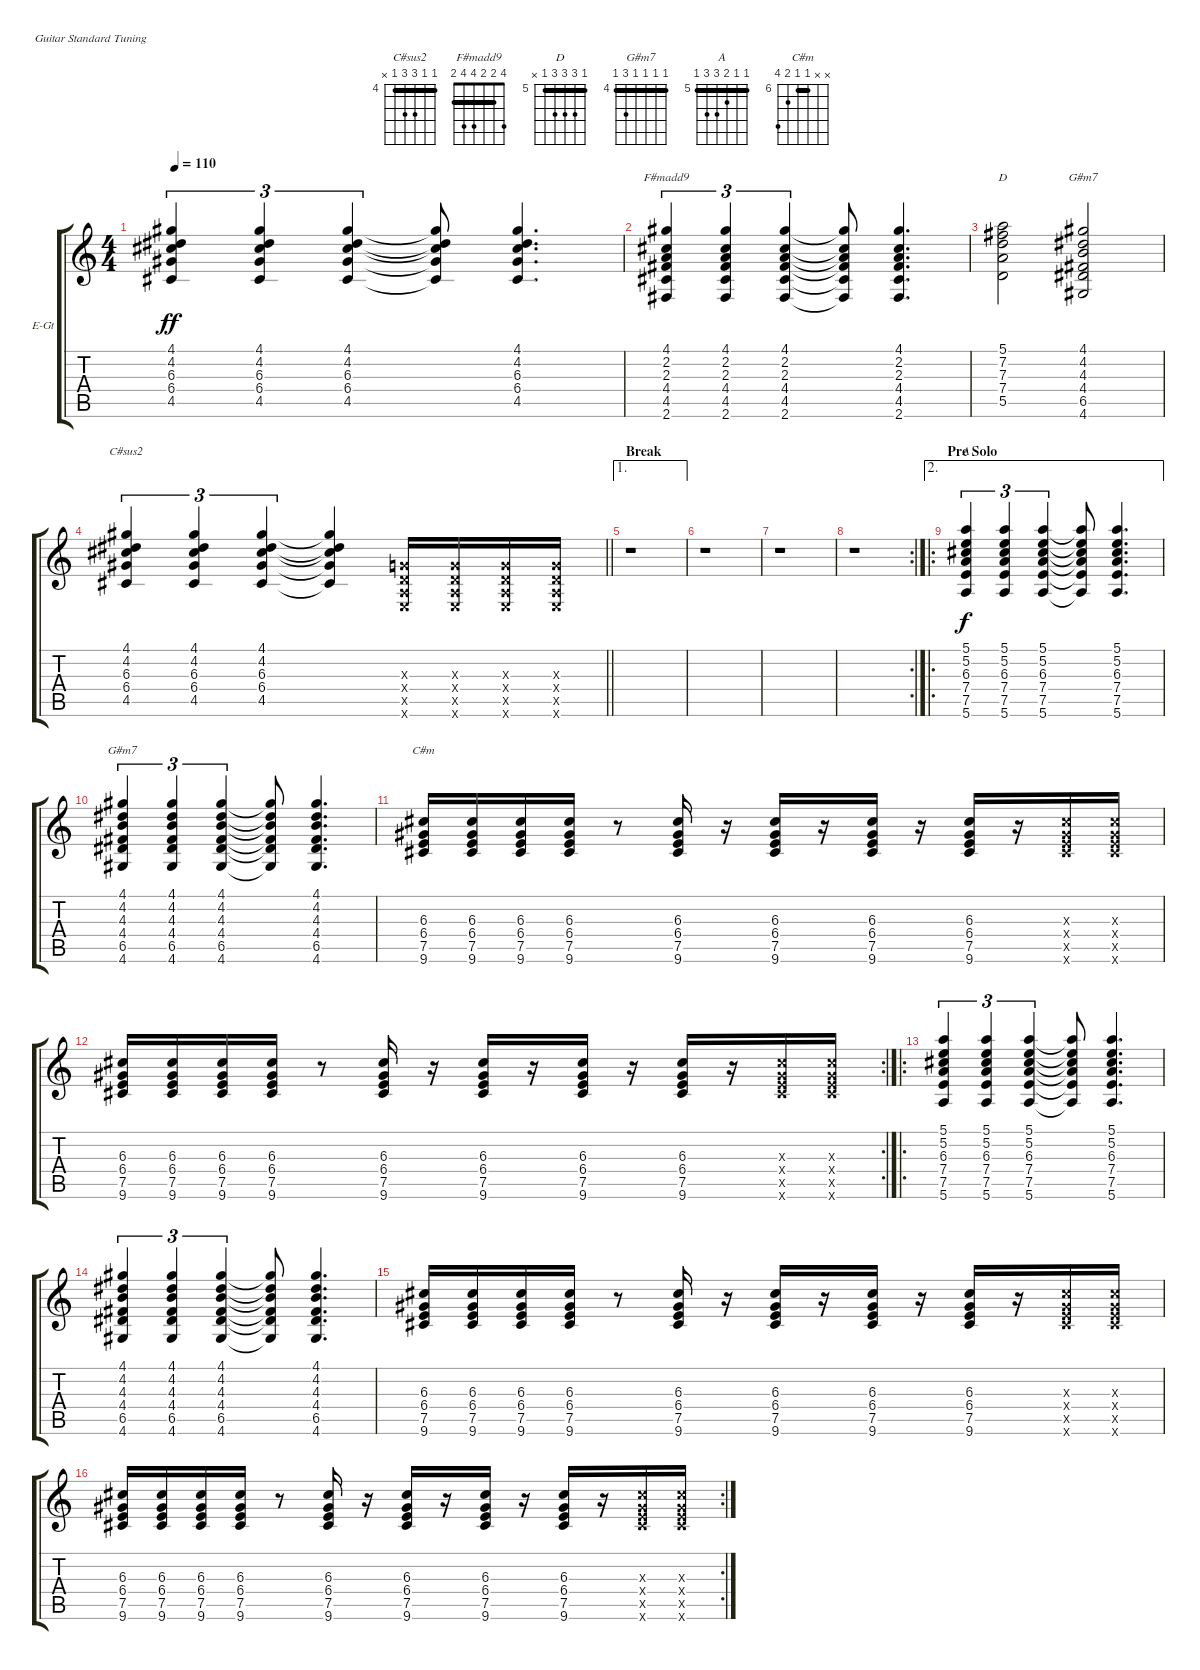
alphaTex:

\defaultSystemsLayout 4
\bracketExtendMode groupsimilarinstruments
\firstSystemTrackNameOrientation horizontal
\otherSystemsTrackNameOrientation horizontal
\track ("Guitar" "E-Gt") {instrument distortionguitar}
\staff {score tabs}
\tuning (E4 B3 G3 D3 A2 E2)
\chord ("C#sus2" 4 4 6 6 4 x) {firstfret 4 barre (4 4)}
\chord ("F#madd9" 4 2 2 4 4 2) {barre (2 2)}
\chord ("D" 5 7 7 7 5 x) {firstfret 5 barre 5}
\chord ("G#m7" 4 4 4 4 6 4) {firstfret 4 barre (4 4 4 4)}
\chord ("A" 5 5 6 7 7 5) {firstfret 5 barre (5 5)}
\chord ("C#m" x x 6 6 7 9) {firstfret 6 barre 6}
\ts (4 4)
\tempo 110
\clef g2
\ks c
(4.5 6.4 6.3 4.2 4.1).4{tu (3 2) dy ff} (4.5 6.4 6.3 4.2 4.1).4{tu (3 2)} (4.5 6.4 6.3 4.2 4.1).4{tu (3 2)} (4.5{t} 6.4{t} 6.3{t} 4.2{t} 4.1{t}).8 (4.5 6.4 6.3 4.2 4.1).4{d} |
(4.5 4.4 2.3 2.2 4.1 2.6).4{tu (3 2) ch "F#madd9"} (4.5 4.4 2.3 2.2 4.1 2.6).4{tu (3 2)} (4.5 4.4 2.3 2.2 4.1 2.6).4{tu (3 2)} (4.5{t} 4.4{t} 2.3{t} 2.2{t} 4.1{t} 2.6{t}).8 (4.5 4.4 2.3 2.2 4.1 2.6).4{d} |
(5.5 7.4 7.3 7.2 5.1).2{ch "D"} (4.6 6.5 4.4 4.3 4.2 4.1).2{ch "G#m7"} |
\barLineRight lightlight
(4.5 6.4 6.3 4.2 4.1).4{tu (3 2) ch "C#sus2"} (4.5 6.4 6.3 4.2 4.1).4{tu (3 2)} (4.5 6.4 6.3 4.2 4.1).4{tu (3 2)} (4.5{t} 6.4{t} 6.3{t} 4.2{t} 4.1{t}).4 (0.6{x} 0.5{x} 0.4{x} 0.3{x}).16 (0.6{x} 0.5{x} 0.4{x} 0.3{x}).16 (0.3{x} 0.4{x} 0.5{x} 0.6{x}).16 (0.3{x} 0.4{x} 0.5{x} 0.6{x}).16 |
\ae 1
\section ("" "Break")
r.1 |
r.1 |
r.1 |
\rc 2
r.1 |
\ae 2
\ro
\section ("" "Pre Solo")
(5.6 7.5 7.4 6.3 5.2 5.1).4{tu (3 2) ch "A" dy f} (5.6 7.5 7.4 6.3 5.2 5.1).4{tu (3 2)} (5.6 7.5 7.4 6.3 5.2 5.1).4{tu (3 2)} (5.6{t} 7.5{t} 7.4{t} 6.3{t} 5.2{t} 5.1{t}).8 (5.6 7.5 7.4 6.3 5.2 5.1).4{d} |
(4.6 6.5 4.4 4.3 4.2 4.1).4{tu (3 2) ch "G#m7"} (4.6 6.5 4.4 4.3 4.2 4.1).4{tu (3 2)} (4.6 6.5 4.4 4.3 4.2 4.1).4{tu (3 2)} (4.6{t} 6.5{t} 4.3{t} 4.2{t} 4.1{t} 4.4{t}).8 (4.6 6.5 4.4 4.3 4.2 4.1).4{d} |
(9.6 7.5 6.4 6.3).16{ch "C#m"} (9.6 7.5 6.4 6.3).16 (9.6 7.5 6.4 6.3).16 (9.6 7.5 6.4 6.3).16 r.8 (9.6 7.5 6.4 6.3).16 r.16 (9.6 7.5 6.4 6.3).16 r.16 (9.6 7.5 6.4 6.3).16 r.16 (9.6 7.5 6.4 6.3).16 r.16 (9.6{x} 7.5{x} 6.4{x} 6.3{x}).16 (9.6{x} 7.5{x} 6.4{x} 6.3{x}).16 |
\rc 2
(9.6 7.5 6.4 6.3).16 (9.6 7.5 6.4 6.3).16 (9.6 7.5 6.4 6.3).16 (9.6 7.5 6.4 6.3).16 r.8 (9.6 7.5 6.4 6.3).16 r.16 (9.6 7.5 6.4 6.3).16 r.16 (9.6 7.5 6.4 6.3).16 r.16 (9.6 7.5 6.4 6.3).16 r.16 (9.6{x} 7.5{x} 6.4{x} 6.3{x}).16 (9.6{x} 7.5{x} 6.4{x} 6.3{x}).16 |
\ro
(5.6 7.5 7.4 6.3 5.2 5.1).4{tu (3 2)} (5.6 7.5 7.4 6.3 5.2 5.1).4{tu (3 2)} (5.6 7.5 7.4 6.3 5.2 5.1).4{tu (3 2)} (5.6{t} 7.5{t} 7.4{t} 6.3{t} 5.2{t} 5.1{t}).8 (5.6 7.5 7.4 6.3 5.2 5.1).4{d} |
(4.6 6.5 4.4 4.3 4.2 4.1).4{tu (3 2)} (4.6 6.5 4.4 4.3 4.2 4.1).4{tu (3 2)} (4.6 6.5 4.4 4.3 4.2 4.1).4{tu (3 2)} (4.6{t} 6.5{t} 4.3{t} 4.2{t} 4.1{t} 4.4{t}).8 (4.6 6.5 4.4 4.3 4.2 4.1).4{d} |
(9.6 7.5 6.4 6.3).16 (9.6 7.5 6.4 6.3).16 (9.6 7.5 6.4 6.3).16 (9.6 7.5 6.4 6.3).16 r.8 (9.6 7.5 6.4 6.3).16 r.16 (9.6 7.5 6.4 6.3).16 r.16 (9.6 7.5 6.4 6.3).16 r.16 (9.6 7.5 6.4 6.3).16 r.16 (9.6{x} 7.5{x} 6.4{x} 6.3{x}).16 (9.6{x} 7.5{x} 6.4{x} 6.3{x}).16 |
\rc 2
(9.6 7.5 6.4 6.3).16 (9.6 7.5 6.4 6.3).16 (9.6 7.5 6.4 6.3).16 (9.6 7.5 6.4 6.3).16 r.8 (9.6 7.5 6.4 6.3).16 r.16 (9.6 7.5 6.4 6.3).16 r.16 (9.6 7.5 6.4 6.3).16 r.16 (9.6 7.5 6.4 6.3).16 r.16 (9.6{x} 7.5{x} 6.4{x} 6.3{x}).16 (9.6{x} 7.5{x} 6.4{x} 6.3{x}).16
